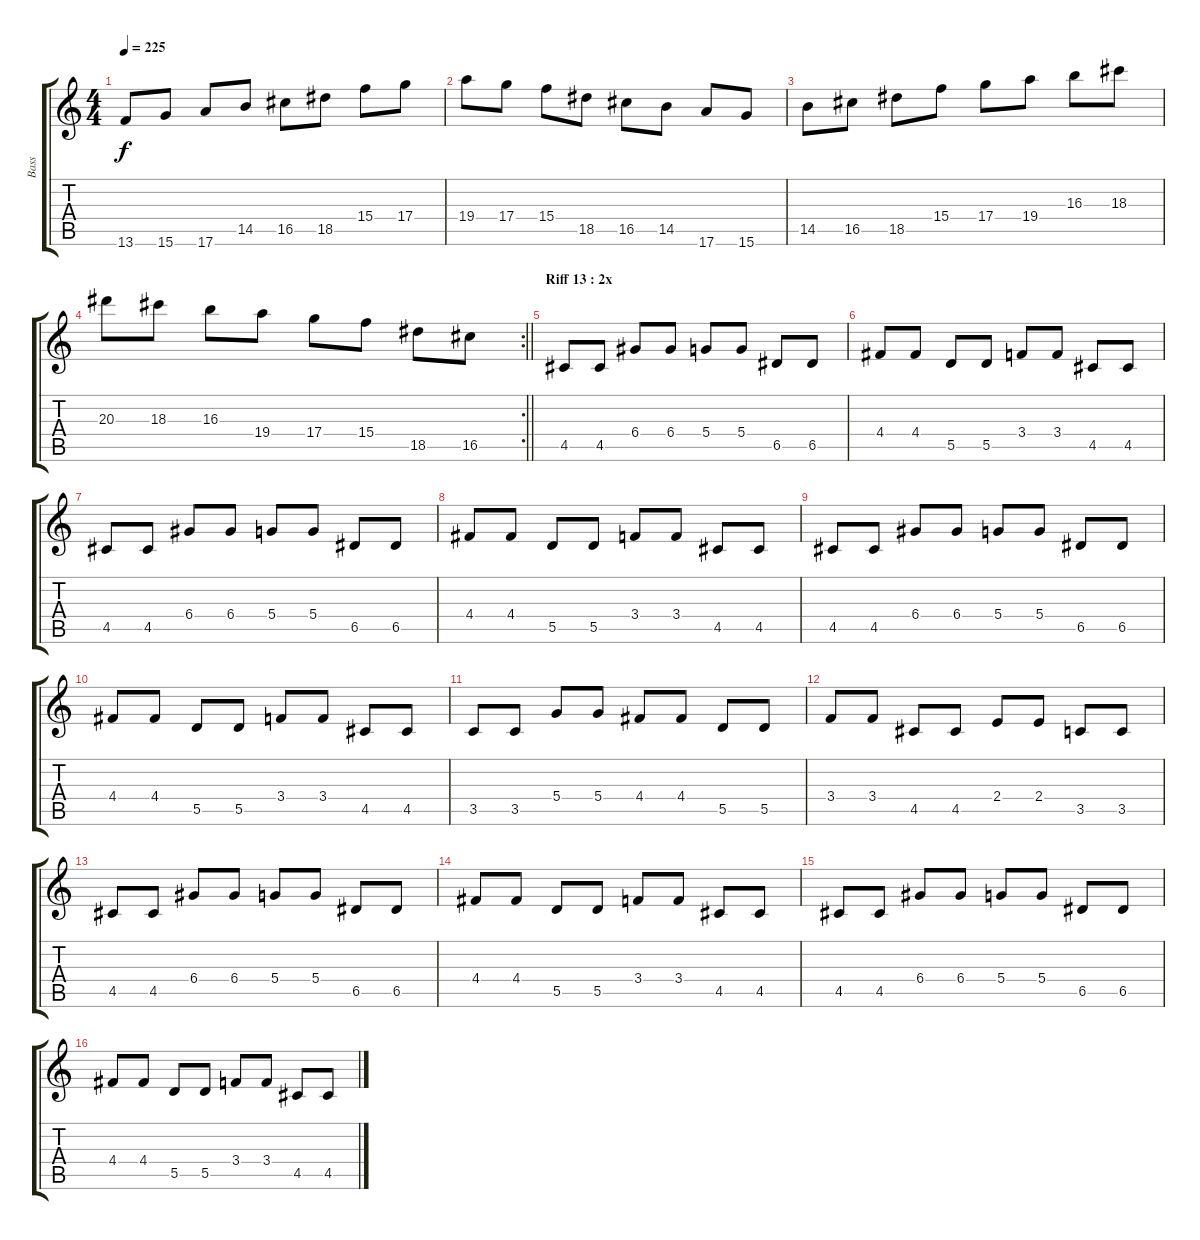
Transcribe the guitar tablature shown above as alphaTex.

\track ("Bass" "Bass") {instrument contrabass}
\staff {score tabs}
\tuning (E4 B3 G3 D3 A2 E2) {hide}
\ts (4 4)
\tempo 225
\clef g2
\ks c
13.6.8{dy f} 15.6.8 17.6.8 14.5.8 16.5.8 18.5.8 15.4.8 17.4.8 |
19.4.8 17.4.8 15.4.8 18.5.8 16.5.8 14.5.8 17.6.8 15.6.8 |
14.5.8 16.5.8 18.5.8 15.4.8 17.4.8 19.4.8 16.3.8 18.3.8 |
\rc 2
\barLineRight lightlight
20.3.8 18.3.8 16.3.8 19.4.8 17.4.8 15.4.8 18.5.8 16.5.8 |
\section ("" "Riff 13 : 2x")
4.5.8 4.5.8 6.4.8 6.4.8 5.4.8 5.4.8 6.5.8 6.5.8 |
4.4.8 4.4.8 5.5.8 5.5.8 3.4.8 3.4.8 4.5.8 4.5.8 |
4.5.8 4.5.8 6.4.8 6.4.8 5.4.8 5.4.8 6.5.8 6.5.8 |
4.4.8 4.4.8 5.5.8 5.5.8 3.4.8 3.4.8 4.5.8 4.5.8 |
4.5.8 4.5.8 6.4.8 6.4.8 5.4.8 5.4.8 6.5.8 6.5.8 |
4.4.8 4.4.8 5.5.8 5.5.8 3.4.8 3.4.8 4.5.8 4.5.8 |
3.5.8 3.5.8 5.4.8 5.4.8 4.4.8 4.4.8 5.5.8 5.5.8 |
3.4.8 3.4.8 4.5.8 4.5.8 2.4.8 2.4.8 3.5.8 3.5.8 |
4.5.8 4.5.8 6.4.8 6.4.8 5.4.8 5.4.8 6.5.8 6.5.8 |
4.4.8 4.4.8 5.5.8 5.5.8 3.4.8 3.4.8 4.5.8 4.5.8 |
4.5.8 4.5.8 6.4.8 6.4.8 5.4.8 5.4.8 6.5.8 6.5.8 |
4.4.8 4.4.8 5.5.8 5.5.8 3.4.8 3.4.8 4.5.8 4.5.8
